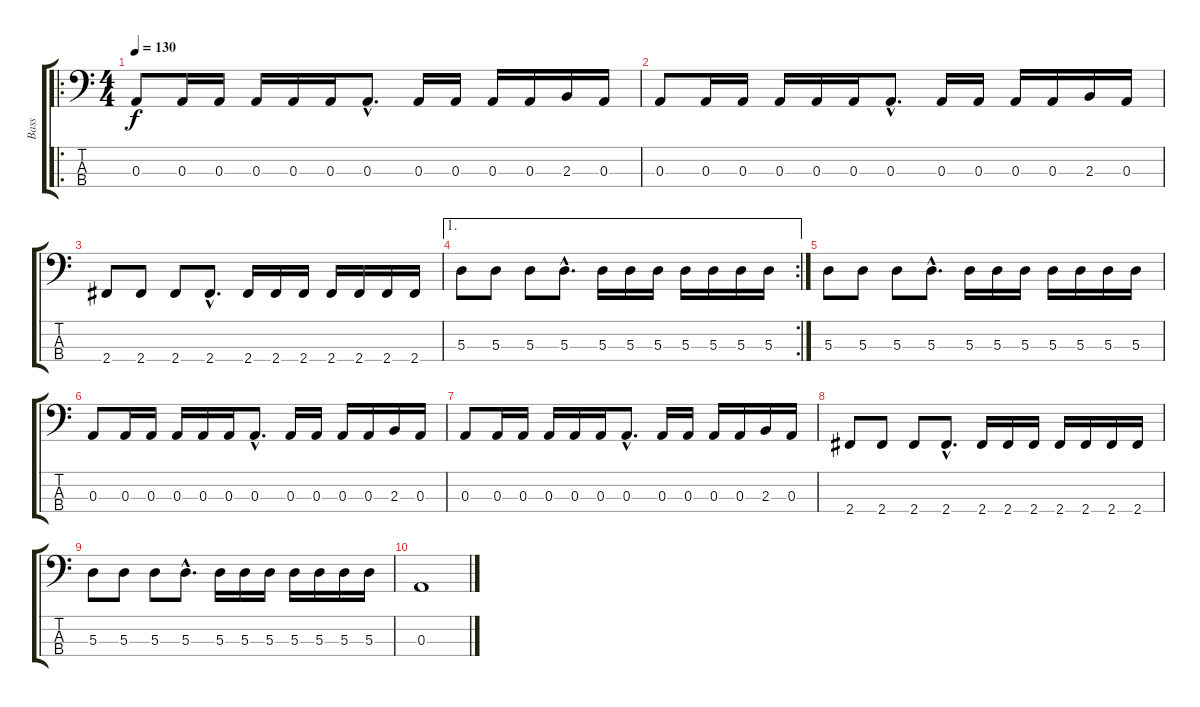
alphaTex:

\track ("Bass" "Bass") {instrument electricbassfinger}
\staff {score tabs}
\tuning (G2 D2 A1 E1) {hide}
\ro
\ts (4 4)
\tempo 130
\clef f4
\ks c
0.3.8{dy f} 0.3.16 0.3.16 0.3.16 0.3.16 0.3.16 0.3{hac}.8{d} 0.3.16 0.3.16 0.3.16 0.3.16 2.3.16 0.3.16 |
0.3.8 0.3.16 0.3.16 0.3.16 0.3.16 0.3.16 0.3{hac}.8{d} 0.3.16 0.3.16 0.3.16 0.3.16 2.3.16 0.3.16 |
2.4.8 2.4.8 2.4.8 2.4{hac}.8{d} 2.4.16 2.4.16 2.4.16 2.4.16 2.4.16 2.4.16 2.4.16 |
\ae 1
\rc 2
5.3.8 5.3.8 5.3.8 5.3{hac}.8{d} 5.3.16 5.3.16 5.3.16 5.3.16 5.3.16 5.3.16 5.3.16 |
5.3.8 5.3.8 5.3.8 5.3{hac}.8{d} 5.3.16 5.3.16 5.3.16 5.3.16 5.3.16 5.3.16 5.3.16 |
0.3.8 0.3.16 0.3.16 0.3.16 0.3.16 0.3.16 0.3{hac}.8{d} 0.3.16 0.3.16 0.3.16 0.3.16 2.3.16 0.3.16 |
0.3.8 0.3.16 0.3.16 0.3.16 0.3.16 0.3.16 0.3{hac}.8{d} 0.3.16 0.3.16 0.3.16 0.3.16 2.3.16 0.3.16 |
2.4.8 2.4.8 2.4.8 2.4{hac}.8{d} 2.4.16 2.4.16 2.4.16 2.4.16 2.4.16 2.4.16 2.4.16 |
5.3.8 5.3.8 5.3.8 5.3{hac}.8{d} 5.3.16 5.3.16 5.3.16 5.3.16 5.3.16 5.3.16 5.3.16 |
0.3.1
